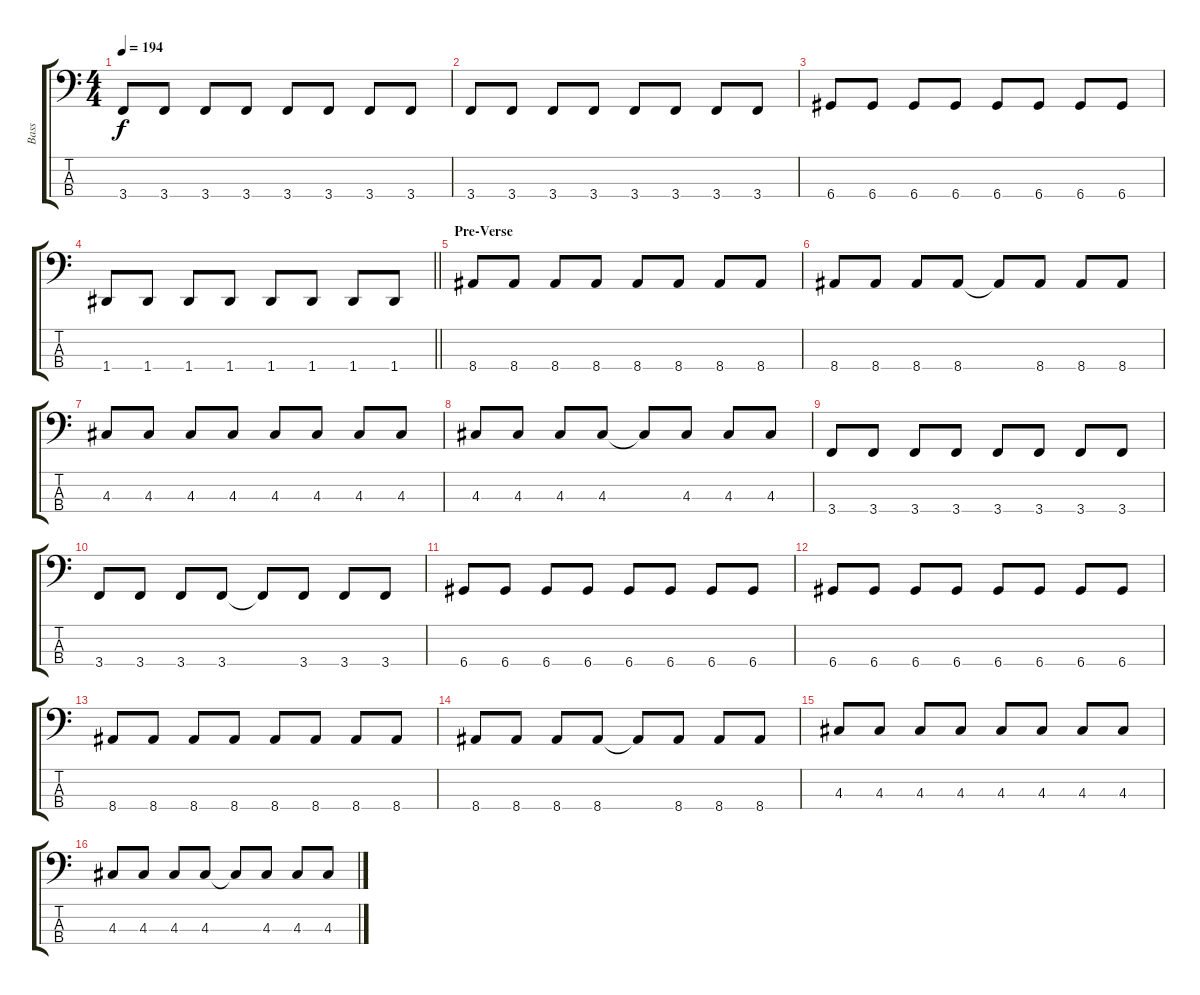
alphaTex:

\track ("Bass" "Bass") {instrument electricbassfinger}
\staff {score tabs}
\tuning (G2 D2 A1 D1) {hide}
\ts (4 4)
\tempo 194
\clef f4
\ks c
3.4.8{dy f} 3.4.8 3.4.8 3.4.8 3.4.8 3.4.8 3.4.8 3.4.8 |
3.4.8 3.4.8 3.4.8 3.4.8 3.4.8 3.4.8 3.4.8 3.4.8 |
6.4.8 6.4.8 6.4.8 6.4.8 6.4.8 6.4.8 6.4.8 6.4.8 |
\barLineRight lightlight
1.4.8 1.4.8 1.4.8 1.4.8 1.4.8 1.4.8 1.4.8 1.4.8 |
\section ("" "Pre-Verse")
8.4.8 8.4.8 8.4.8 8.4.8 8.4.8 8.4.8 8.4.8 8.4.8 |
8.4.8 8.4.8 8.4.8 8.4.8 8.4{t}.8 8.4.8 8.4.8 8.4.8 |
4.3.8 4.3.8 4.3.8 4.3.8 4.3.8 4.3.8 4.3.8 4.3.8 |
4.3.8 4.3.8 4.3.8 4.3.8 4.3{t}.8 4.3.8 4.3.8 4.3.8 |
3.4.8 3.4.8 3.4.8 3.4.8 3.4.8 3.4.8 3.4.8 3.4.8 |
3.4.8 3.4.8 3.4.8 3.4.8 3.4{t}.8 3.4.8 3.4.8 3.4.8 |
6.4.8 6.4.8 6.4.8 6.4.8 6.4.8 6.4.8 6.4.8 6.4.8 |
6.4.8 6.4.8 6.4.8 6.4.8 6.4.8 6.4.8 6.4.8 6.4.8 |
8.4.8 8.4.8 8.4.8 8.4.8 8.4.8 8.4.8 8.4.8 8.4.8 |
8.4.8 8.4.8 8.4.8 8.4.8 8.4{t}.8 8.4.8 8.4.8 8.4.8 |
4.3.8 4.3.8 4.3.8 4.3.8 4.3.8 4.3.8 4.3.8 4.3.8 |
4.3.8 4.3.8 4.3.8 4.3.8 4.3{t}.8 4.3.8 4.3.8 4.3.8
